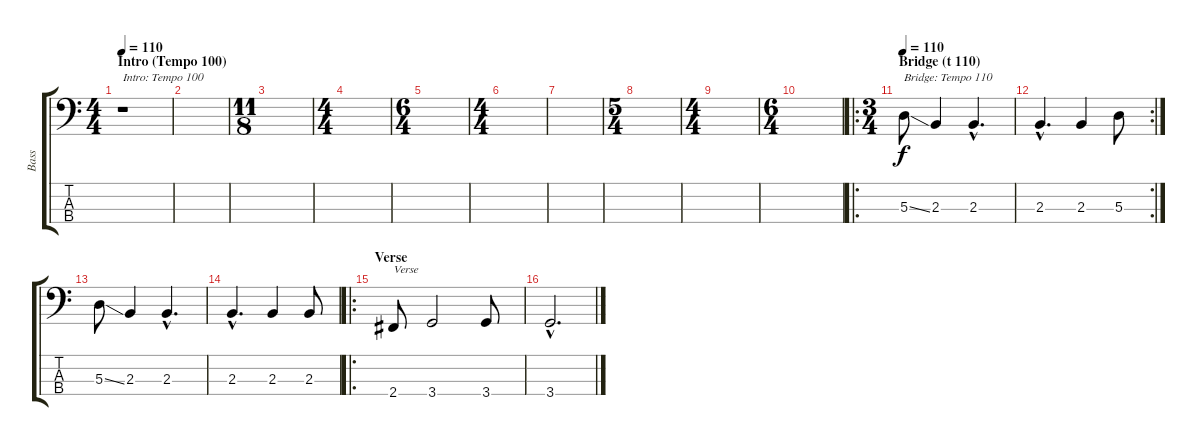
\track ("Bass" "Bass") {instrument electricbasspick}
\staff {score tabs}
\tuning (G2 D2 A1 E1) {hide}
\ts (4 4)
\section ("" "Intro (Tempo 100)")
\tempo 110
\tempo 100
\tempo 110
\clef f4
\ks c
r.1{txt "Intro: Tempo 100" dy f instrument electricbasspick} |
|
\ts (11 8)
|
\ts (4 4)
|
\ts (6 4)
|
\ts (4 4)
|
|
\ts (5 4)
|
\ts (4 4)
|
\ts (6 4)
|
\ro
\ts (3 4)
\section ("" "Bridge (t 110)")
\tempo 110
5.3{ss}.8{txt "Bridge: Tempo 110"} 2.3.4 2.3{hac}.4{d} |
\rc 2
2.3{hac}.4{d} 2.3.4 5.3.8 |
5.3{ss}.8 2.3.4 2.3{hac}.4{d} |
2.3{hac}.4{d} 2.3.4 2.3.8 |
\ro
\section ("" "Verse")
2.4.8{txt "Verse"} 3.4.2 3.4.8 |
3.4{hac}.2{d}
